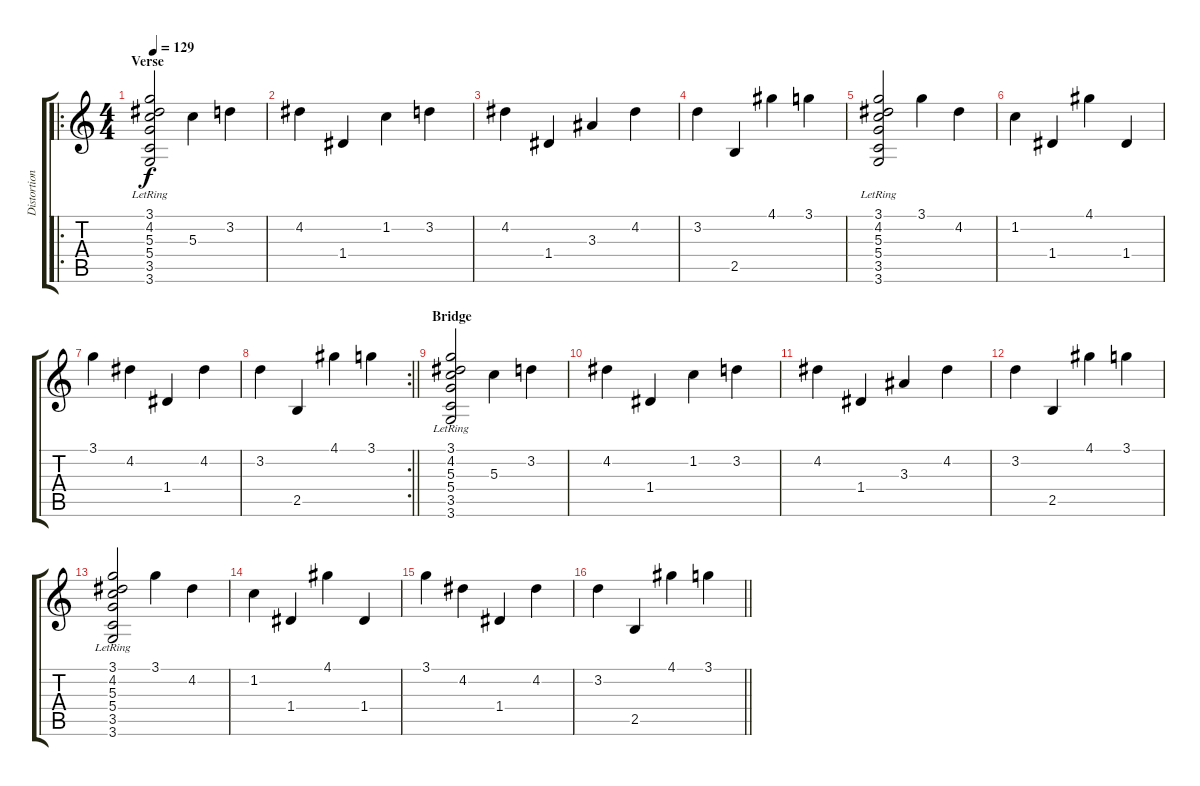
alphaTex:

\track ("Distortion Guitar" "Distortion") {instrument overdrivenguitar}
\staff {score tabs}
\tuning (E4 B3 G3 D3 A2 E2) {hide}
\ro
\ts (4 4)
\section ("" "Verse")
\tempo 129
\clef g2
\ks c
(3.1{lr} 4.2 5.3 5.4 3.5 3.6).2{dy f} 5.3.4 3.2.4 |
4.2.4 1.4.4 1.2.4 3.2.4 |
4.2.4 1.4.4 3.3.4 4.2.4 |
3.2.4 2.5.4 4.1.4 3.1.4 |
(3.1{lr} 4.2 5.3 5.4 3.5 3.6).2 3.1.4 4.2.4 |
1.2.4 1.4.4 4.1.4 1.4.4 |
3.1.4 4.2.4 1.4.4 4.2.4 |
\rc 2
\barLineRight lightlight
3.2.4 2.5.4 4.1.4 3.1.4 |
\section ("" "Bridge")
(3.1{lr} 4.2 5.3 5.4 3.5 3.6).2 5.3.4 3.2.4 |
4.2.4 1.4.4 1.2.4 3.2.4 |
4.2.4 1.4.4 3.3.4 4.2.4 |
3.2.4 2.5.4 4.1.4 3.1.4 |
(3.1{lr} 4.2 5.3 5.4 3.5 3.6).2 3.1.4 4.2.4 |
1.2.4 1.4.4 4.1.4 1.4.4 |
3.1.4 4.2.4 1.4.4 4.2.4 |
\barLineRight lightlight
3.2.4 2.5.4 4.1.4 3.1.4
